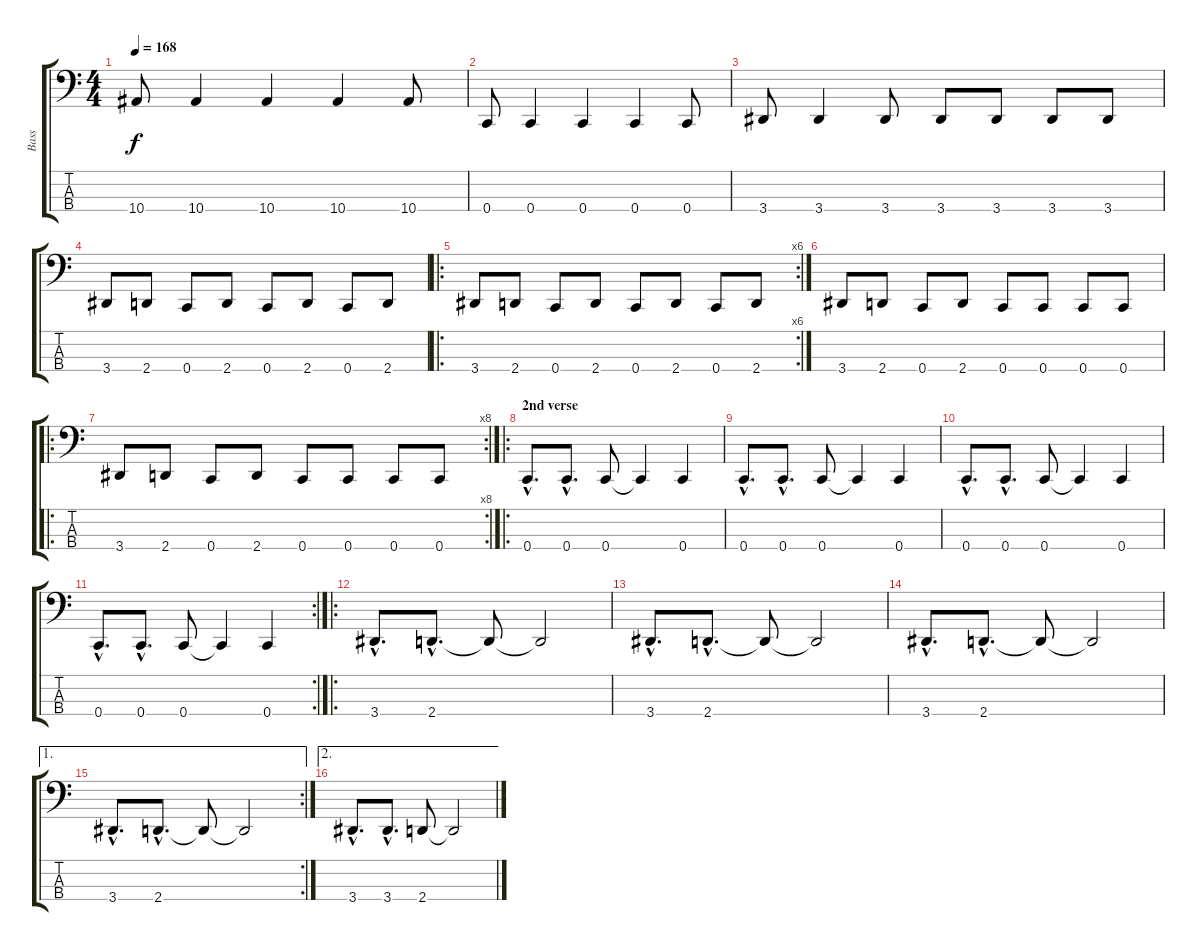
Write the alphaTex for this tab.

\track ("Bass" "Bass") {instrument electricbasspick}
\staff {score tabs}
\tuning (F2 C2 G1 C1) {hide}
\ts (4 4)
\tempo 168
\clef f4
\ks c
10.4.8{dy f} 10.4.4 10.4.4 10.4.4 10.4.8 |
0.4.8 0.4.4 0.4.4 0.4.4 0.4.8 |
3.4.8 3.4.4 3.4.8 3.4.8 3.4.8 3.4.8 3.4.8 |
3.4.8 2.4.8 0.4.8 2.4.8 0.4.8 2.4.8 0.4.8 2.4.8 |
\ro
\rc 6
3.4.8 2.4.8 0.4.8 2.4.8 0.4.8 2.4.8 0.4.8 2.4.8 |
3.4.8 2.4.8 0.4.8 2.4.8 0.4.8 0.4.8 0.4.8 0.4.8 |
\ro
\rc 8
3.4.8 2.4.8 0.4.8 2.4.8 0.4.8 0.4.8 0.4.8 0.4.8 |
\ro
\section ("" "2nd verse")
0.4{hac}.8{d} 0.4{hac}.8{d} 0.4.8 0.4{t}.4 0.4.4 |
0.4{hac}.8{d} 0.4{hac}.8{d} 0.4.8 0.4{t}.4 0.4.4 |
0.4{hac}.8{d} 0.4{hac}.8{d} 0.4.8 0.4{t}.4 0.4.4 |
\rc 2
0.4{hac}.8{d} 0.4{hac}.8{d} 0.4.8 0.4{t}.4 0.4.4 |
\ro
3.4{hac}.8{d} 2.4{hac}.8{d} 2.4{t}.8 2.4{t}.2 |
3.4{hac}.8{d} 2.4{hac}.8{d} 2.4{t}.8 2.4{t}.2 |
3.4{hac}.8{d} 2.4{hac}.8{d} 2.4{t}.8 2.4{t}.2 |
\ae 1
\rc 2
3.4{hac}.8{d} 2.4{hac}.8{d} 2.4{t}.8 2.4{t}.2 |
\ae 2
3.4{hac}.8{d} 3.4{hac}.8{d} 2.4.8 2.4{t}.2
